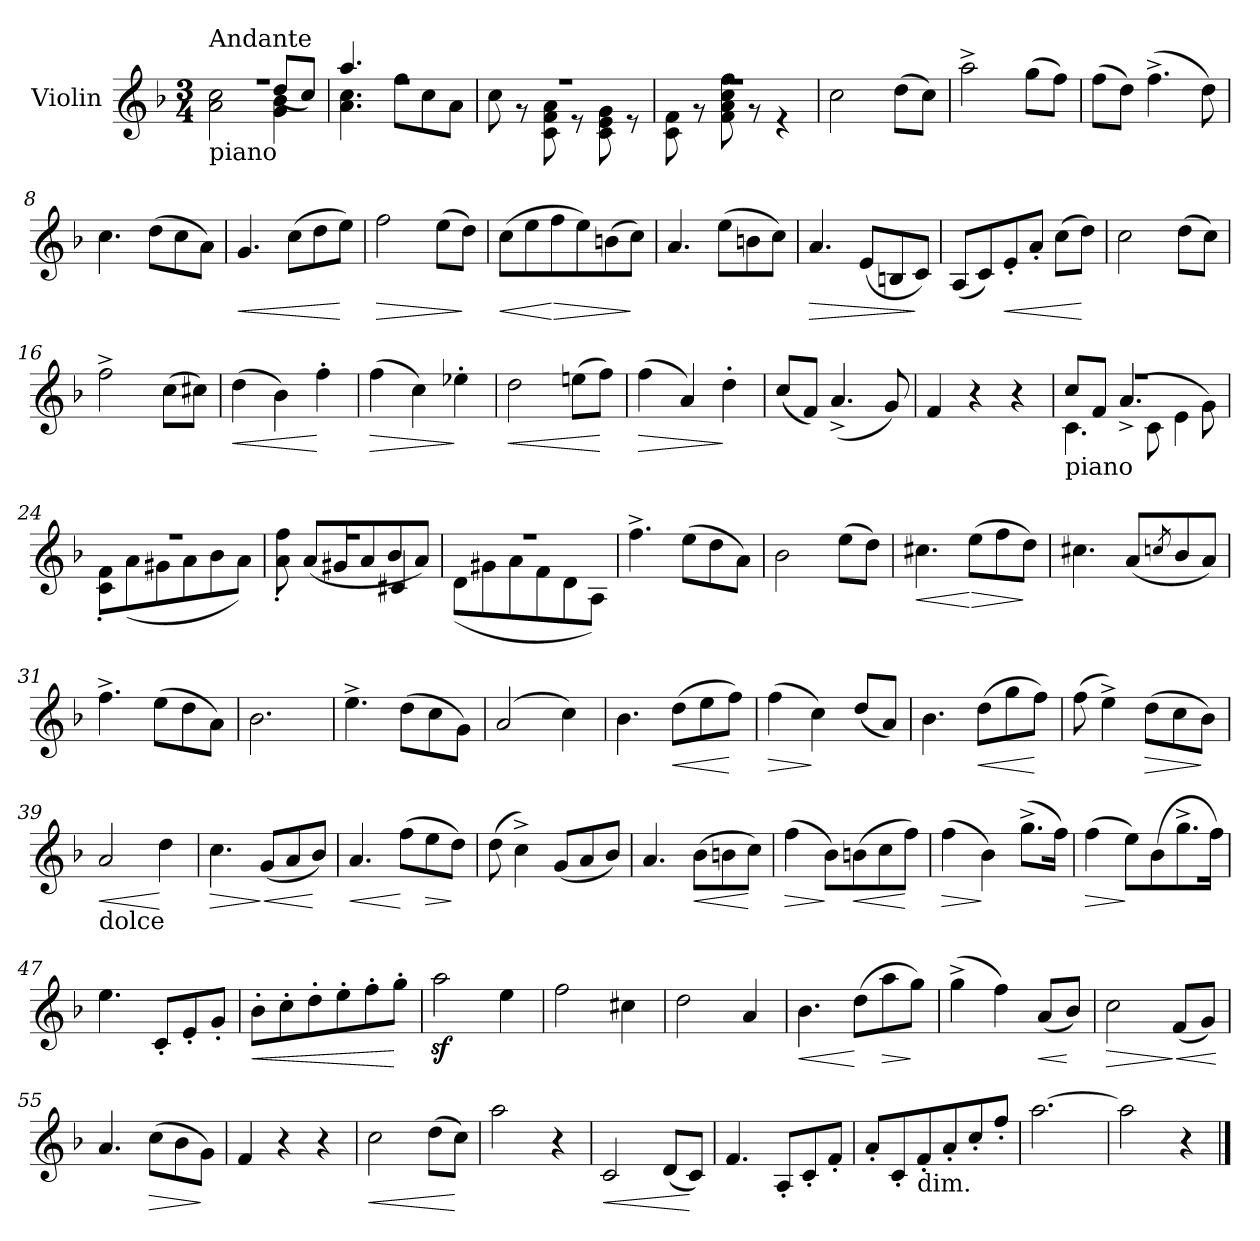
**kern	**dynam
*part1	*part1
*staff1	*staff1
*I"Violin	*
*I'Vln	*
*clefG2	*
*k[b-]	*
*F:	*
*M3/4	*
=1	=1
*^	*
*	*^	*
!LO:TX:a:t=Andante	!	!	!
!LO:TX:b:t=piano	!	!	!
2.rff	2raayy	2a\ 2cc\	.
.	(8dd/L	4g\ 4b-\	.
.	8cc/J)	.	.
=2	=2	=2	=2
2.rff	4.aa/	4.a\ 4.cc\	.
.	8ff\L	8rgyy	.
.	8cc\	4rcyy	.
.	8a\J	.	.
*	*v	*v	*
=3	=3	=3
2.rff	8cc\	.
.	8r	.
.	8c\ 8f\ 8a\	.
.	8r	.
.	8c\ 8e\ 8g\	.
.	8r	.
=4	=4	=4
2.rff	8c\ 8f\	.
.	8r	.
.	8f\ 8a\ 8cc\ 8ff\	.
.	8r	.
.	4r	.
=5	=5	=5
!LO:TX:b:t=dolce	!	!
*v	*v	*
2cc\	.
(8dd\L	.
8cc\J)	.
=6	=6
2aa^\	.
(8gg\L	.
8ff\J)	.
=7	=7
(8ff\L	.
8dd\J)	.
(4.ff^\	.
8dd\)	.
=8	=8
4.cc\	.
(8dd\L	.
8cc\	.
8a\J)	.
!!LO:LB:g=z
=9	=9
!	!LO:HP:b
4.g/	<
(8cc\L	.
8dd\	.
8ee\J)	[
=10	=10
!	!LO:HP:b
2ff\	>
(8ee\L	.
8dd\J)	]
=11	=11
!	!LO:HP:b
(8cc\L	<
8ee\	.
!	!LO:HP:n=1:b
8ff\	[ >
8ee\)	.
(8bn\	.
8cc\J)	]
=12	=12
4.a/	.
(8ee\L	.
8bn\	.
8cc\J)	.
=13	=13
!	!LO:HP:b
4.a/	>
(8e/L	.
8Bn/	.
8c/J)	]
=14	=14
(8A/L	.
8c/)	.
!	!LO:HP:b
8e'/	<
8a'/J	.
(8cc\L	.
8dd\J)	[
=15	=15
2cc\	.
(8dd\L	.
8cc\J)	.
=16	=16
2ff^\	.
(8cc\L	.
8cc#X\J)	.
!!LO:LB:g=z
=17	=17
!	!LO:HP:b
(4dd\	<
4b-\)	.
4ff'\	[
=18	=18
!	!LO:HP:b
(4ff\	>
4cc\)	.
4ee-X'\	]
=19	=19
!	!LO:HP:b
2dd\	<
(8een\L	.
8ff\J)	[
=20	=20
!	!LO:HP:b
(4ff\	>
4a/)	.
4dd'\	]
=21	=21
(8cc/L	.
8f/J)	.
(4.a^/	.
8g/)	.
=22	=22
4f/	.
4r	.
4r	.
=23	=23
*^	*
*	*^	*
!LO:TX:b:t=piano	!	!	!
2.rff	8cc/L	4.c\	.
.	8f/J	.	.
.	(4.a^/	.	.
.	.	8c\	.
.	.	4e\	.
.	8g\)	.	.
*	*v	*v	*
=24	=24	=24
2.rff	8c\' 8f\'L	.
.	(8a\	.
.	8g#X\	.
.	8a\	.
.	8b-\	.
.	8a\J)	.
!!LO:LB:g=z	!!
=25	=25	=25
*	*^	*
2.rff	8a\' 8ff\'	2rddyy	.
.	(8a/L	.	.
.	8g#X/	.	.
.	8a/	.	.
.	8b-/	4c#X/	.
.	8a/J)	.	.
*	*v	*v	*
=26	=26	=26
2.rff	(8d\L	.
.	8g#X\	.
.	8a\	.
.	8f\	.
.	8d\	.
.	8A\J)	.
*v	*v	*
=27	=27
4.ff^\	.
(8ee\L	.
8dd\	.
8a\J)	.
=28	=28
2b-\	.
(8ee\L	.
8dd\J)	.
=29	=29
!	!LO:HP:b
4.cc#X\	<
!	!LO:HP:n=1:b
(8ee\L	[ >
8ff\	.
8dd\J)	]
=30	=30
4.cc#X\	.
(8a/L	.
8qccn/	.
8b-/	.
8a/J)	.
=31	=31
4.ff^\	.
(8ee\L	.
8dd\	.
8a\J)	.
=32	=32
2.b-\	.
!!LO:LB:g=z
=33	=33
4.ee^\	.
(8dd\L	.
8cc\	.
8g\J)	.
=34	=34
(2a/	.
4cc\)	.
=35	=35
4.b-\	.
!	!LO:HP:b
(8dd\L	<
8ee\	.
8ff\J)	[
=36	=36
!	!LO:HP:b
(4ff\	>
4cc\)	]
(8dd/L	.
8a/J)	.
=37	=37
4.b-\	.
!	!LO:HP:b
(8dd\L	<
8gg\	.
8ff\J)	[
=38	=38
(8ff\	.
4ee^\)	.
!	!LO:HP:b
(8dd\L	>
8cc\	.
8b-\J)	]
=39	=39
!LO:TX:b:t=dolce	!
!	!LO:HP:b
2a/	<
4dd\	[
=40	=40
!	!LO:HP:b
4.cc\	>
!	!LO:HP:n=1:b
(8g/L	] <
8a/	.
8b-/J)	[
!!LO:LB:g=z
=41	=41
!	!LO:HP:b
4.a/	<
(8ff\L	[
!	!LO:HP:b
8ee\	>
8dd\J)	]
=42	=42
(8dd\	.
4cc^\)	.
(8g/L	.
8a/	.
8b-/J)	.
=43	=43
4.a/	.
!	!LO:HP:b
(8b-\L	<
8bn\	.
8cc\J)	[
=44	=44
!	!LO:HP:b
(4ff\	>
8b-\L)	]
!	!LO:HP:b
(8bn\	<
8cc\	.
8ff\J)	[
=45	=45
!	!LO:HP:b
(4ff\	>
4b-\)	]
(8.gg^\L	.
16ff\Jk)	.
=46	=46
!	!LO:HP:b
(4ff\	>
8ee\L)	]
(8b-\	.
8.gg^\	.
16ff\Jk)	.
=47	=47
4.ee\	.
8c'/L	.
8e'/	.
8g'/J	.
=48	=48
!	!LO:HP:b
8b-'\L	<
8cc'\	.
8dd'\	.
8ee'\	.
8ff'\	.
8gg'\J	[
!!LO:LB:g=z
=49	=49
2aaz<\	.
4ee\	.
=50	=50
2ff\	.
4cc#X\	.
=51	=51
2dd\	.
4a/	.
=52	=52
!	!LO:HP:b
4.b-\	<
(8dd\L	[
!	!LO:HP:b
8aa\	>
8gg\J)	]
=53	=53
(4gg^\	.
4ff\)	.
!	!LO:HP:b
(8a/L	<
8b-/J)	[
=54	=54
!	!LO:HP:b
2cc\	>
!	!LO:HP:n=1:b
(8f/L	] <
8g/J)	.
.	[
=55	=55
4.a/	.
!	!LO:HP:b
(8cc\L	>
8b-\	.
8g\J)	]
=56	=56
4f/	.
4r	.
4r	.
!!LO:LB:g=z
=57	=57
!	!LO:HP:b
2cc\	<
(8dd\L	.
8cc\J)	[
=58	=58
2aa\	.
4r	.
=59	=59
!	!LO:HP:b
2c/	<
(8d/L	.
8c/J)	[
=60	=60
4.f/	.
8A'/L	.
8c'/	.
8f'/J	.
=61	=61
8a'/L	.
8c'/	.
!LO:TX:b:t=dim.	!
8f'/	.
8a'/	.
8cc'/	.
8ff'/J	.
=62	=62
[2.aa\	.
=63	=63
2aa\]	.
4r	.
==	==
*-	*-
